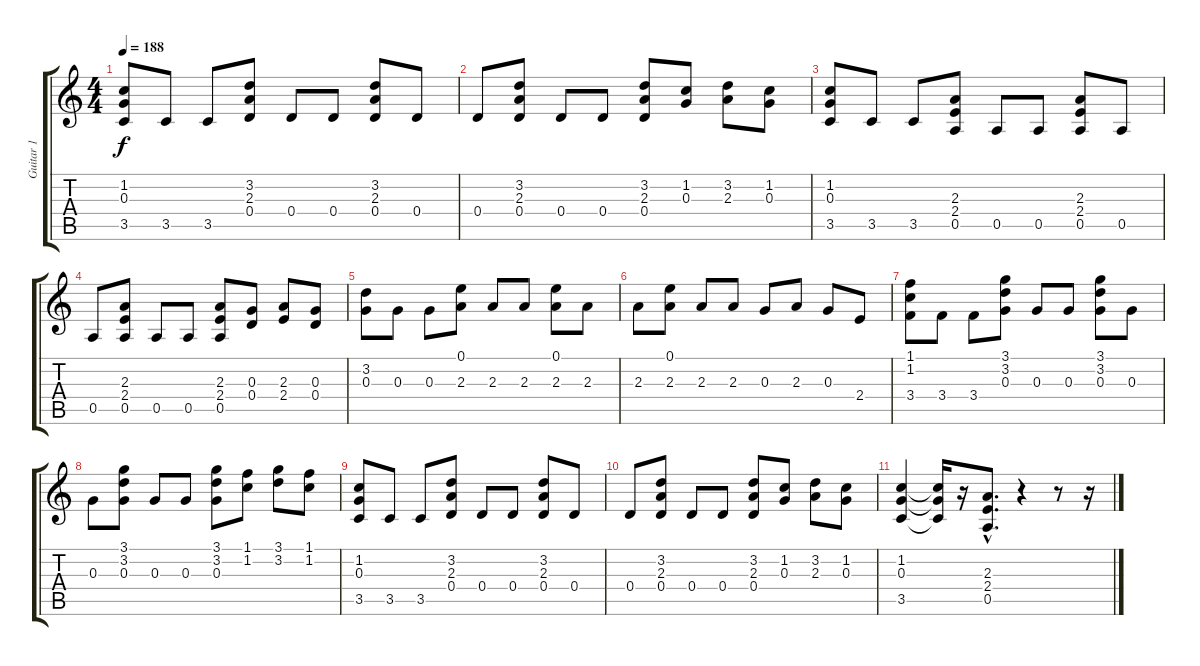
\track ("Guitar 1" "Guitar 1") {instrument distortionguitar}
\staff {score tabs}
\tuning (E4 B3 G3 D3 A2 E2) {hide}
\ts (4 4)
\tempo 188
\clef g2
\ks c
(1.2 0.3 3.5).8{dy f} 3.5.8 3.5.8 (3.2 2.3 0.4).8 0.4.8 0.4.8 (3.2 2.3 0.4).8 0.4.8 |
0.4.8 (3.2 2.3 0.4).8 0.4.8 0.4.8 (3.2 2.3 0.4).8 (1.2 0.3).8 (3.2 2.3).8 (1.2 0.3).8 |
(1.2 0.3 3.5).8 3.5.8 3.5.8 (2.3 2.4 0.5).8 0.5.8 0.5.8 (2.3 2.4 0.5).8 0.5.8 |
0.5.8 (2.3 2.4 0.5).8 0.5.8 0.5.8 (2.3 2.4 0.5).8 (0.3 0.4).8 (2.3 2.4).8 (0.3 0.4).8 |
(3.2 0.3).8 0.3.8 0.3.8 (0.1 2.3).8 2.3.8 2.3.8 (0.1 2.3).8 2.3.8 |
2.3.8 (0.1 2.3).8 2.3.8 2.3.8 0.3.8 2.3.8 0.3.8 2.4.8 |
(1.1 1.2 3.4).8 3.4.8 3.4.8 (3.1 3.2 0.3).8 0.3.8 0.3.8 (3.1 3.2 0.3).8 0.3.8 |
0.3.8 (3.1 3.2 0.3).8 0.3.8 0.3.8 (3.1 3.2 0.3).8 (1.1 1.2).8 (3.1 3.2).8 (1.1 1.2).8 |
(1.2 0.3 3.5).8 3.5.8 3.5.8 (3.2 2.3 0.4).8 0.4.8 0.4.8 (3.2 2.3 0.4).8 0.4.8 |
0.4.8 (3.2 2.3 0.4).8 0.4.8 0.4.8 (3.2 2.3 0.4).8 (1.2 0.3).8 (3.2 2.3).8 (1.2 0.3).8 |
(1.2 0.3 3.5).4 (1.2{t} 0.3{t} 3.5{t}).16 r.16 (2.3{hac} 2.4{hac} 0.5{hac}).8{d} r.4 r.8 r.16
